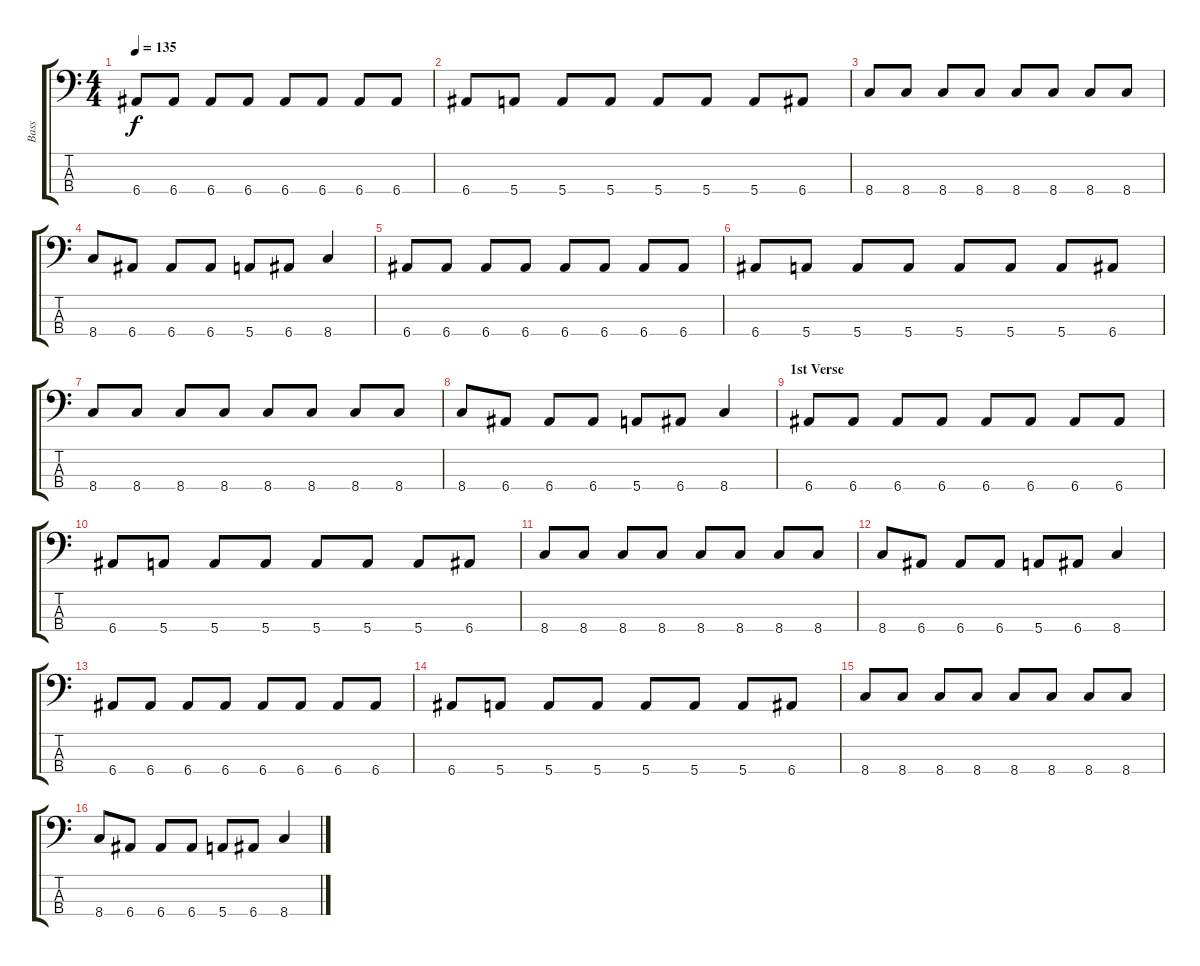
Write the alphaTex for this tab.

\track ("Bass" "Bass") {instrument electricbasspick}
\staff {score tabs}
\tuning (G2 D2 A1 E1) {hide}
\ts (4 4)
\tempo 135
\clef f4
\ks c
6.4.8{dy f} 6.4.8 6.4.8 6.4.8 6.4.8 6.4.8 6.4.8 6.4.8 |
6.4.8 5.4.8 5.4.8 5.4.8 5.4.8 5.4.8 5.4.8 6.4.8 |
8.4.8 8.4.8 8.4.8 8.4.8 8.4.8 8.4.8 8.4.8 8.4.8 |
8.4.8 6.4.8 6.4.8 6.4.8 5.4.8 6.4.8 8.4.4 |
6.4.8 6.4.8 6.4.8 6.4.8 6.4.8 6.4.8 6.4.8 6.4.8 |
6.4.8 5.4.8 5.4.8 5.4.8 5.4.8 5.4.8 5.4.8 6.4.8 |
8.4.8 8.4.8 8.4.8 8.4.8 8.4.8 8.4.8 8.4.8 8.4.8 |
8.4.8 6.4.8 6.4.8 6.4.8 5.4.8 6.4.8 8.4.4 |
\section ("" "1st Verse")
6.4.8 6.4.8 6.4.8 6.4.8 6.4.8 6.4.8 6.4.8 6.4.8 |
6.4.8 5.4.8 5.4.8 5.4.8 5.4.8 5.4.8 5.4.8 6.4.8 |
8.4.8 8.4.8 8.4.8 8.4.8 8.4.8 8.4.8 8.4.8 8.4.8 |
8.4.8 6.4.8 6.4.8 6.4.8 5.4.8 6.4.8 8.4.4 |
6.4.8 6.4.8 6.4.8 6.4.8 6.4.8 6.4.8 6.4.8 6.4.8 |
6.4.8 5.4.8 5.4.8 5.4.8 5.4.8 5.4.8 5.4.8 6.4.8 |
8.4.8 8.4.8 8.4.8 8.4.8 8.4.8 8.4.8 8.4.8 8.4.8 |
8.4.8 6.4.8 6.4.8 6.4.8 5.4.8 6.4.8 8.4.4
